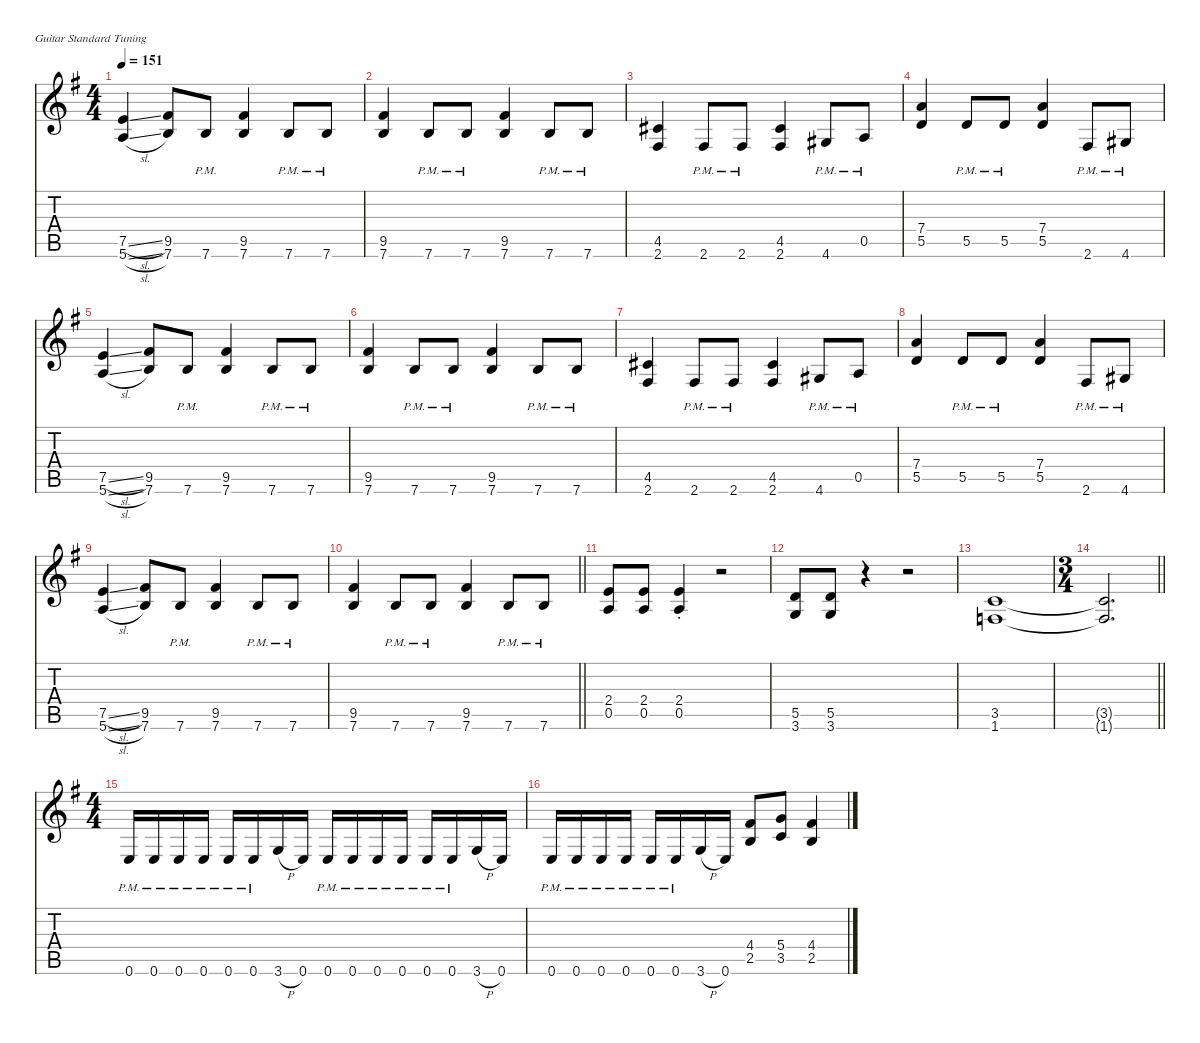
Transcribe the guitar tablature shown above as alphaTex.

\defaultSystemsLayout 4
\hideDynamics
\bracketExtendMode nobrackets
\singleTrackTrackNamePolicy hidden
\multiTrackTrackNamePolicy hidden
\otherSystemsTrackNameOrientation horizontal
\track ("[Overdub2]" "dist.guit.") {defaultSystemsLayout 16 instrument distortionguitar}
\staff {score tabs}
\tuning (E4 B3 G3 D3 A2 E2)
\ts (4 4)
\tempo 151
\clef g2
\ks eminor
(7.5{sl acc forcenatural} 5.6{sl acc forcenatural}).4{dy f beam Up} (9.5{acc #} 7.6{acc forcenatural}).8{beam Up} 7.6{pm acc forcenatural}.8{beam Up} (9.5{acc #} 7.6{acc forcenatural}).4{beam Up} 7.6{pm acc forcenatural}.8{beam Up} 7.6{pm acc forcenatural}.8{beam Up} |
(9.5{acc #} 7.6{acc forcenatural}).4{beam Up} 7.6{pm acc forcenatural}.8{beam Up} 7.6{pm acc forcenatural}.8{beam Up} (9.5{acc #} 7.6{acc forcenatural}).4{beam Up} 7.6{pm acc forcenatural}.8{beam Up} 7.6{pm acc forcenatural}.8{beam Up} |
(4.5{acc #} 2.6{acc #}).4{beam Up} 2.6{pm acc #}.8{beam Up} 2.6{pm acc #}.8{beam Up} (4.5{acc #} 2.6{acc #}).4{beam Up} 4.6{pm acc #}.8{beam Up} 0.5{pm acc forcenatural}.8{beam Up} |
(7.4{acc forcenatural} 5.5{acc forcenatural}).4{beam Up} 5.5{pm acc forcenatural}.8{beam Up} 5.5{pm acc forcenatural}.8{beam Up} (7.4{acc forcenatural} 5.5{acc forcenatural}).4{beam Up} 2.6{pm acc #}.8{beam Up} 4.6{pm acc #}.8{beam Up} |
(7.5{sl acc forcenatural} 5.6{sl acc forcenatural}).4{beam Up} (9.5{acc #} 7.6{acc forcenatural}).8{beam Up} 7.6{pm acc forcenatural}.8{beam Up} (9.5{acc #} 7.6{acc forcenatural}).4{beam Up} 7.6{pm acc forcenatural}.8{beam Up} 7.6{pm acc forcenatural}.8{beam Up} |
(9.5{acc #} 7.6{acc forcenatural}).4{beam Up} 7.6{pm acc forcenatural}.8{beam Up} 7.6{pm acc forcenatural}.8{beam Up} (9.5{acc #} 7.6{acc forcenatural}).4{beam Up} 7.6{pm acc forcenatural}.8{beam Up} 7.6{pm acc forcenatural}.8{beam Up} |
(4.5{acc #} 2.6{acc #}).4{beam Up} 2.6{pm acc #}.8{beam Up} 2.6{pm acc #}.8{beam Up} (4.5{acc #} 2.6{acc #}).4{beam Up} 4.6{pm acc #}.8{beam Up} 0.5{pm acc forcenatural}.8{beam Up} |
(7.4{acc forcenatural} 5.5{acc forcenatural}).4{beam Up} 5.5{pm acc forcenatural}.8{beam Up} 5.5{pm acc forcenatural}.8{beam Up} (7.4{acc forcenatural} 5.5{acc forcenatural}).4{beam Up} 2.6{pm acc #}.8{beam Up} 4.6{pm acc #}.8{beam Up} |
(7.5{sl acc forcenatural} 5.6{sl acc forcenatural}).4{beam Up} (9.5{acc #} 7.6{acc forcenatural}).8{beam Up} 7.6{pm acc forcenatural}.8{beam Up} (9.5{acc #} 7.6{acc forcenatural}).4{beam Up} 7.6{pm acc forcenatural}.8{beam Up} 7.6{pm acc forcenatural}.8{beam Up} |
\barLineRight lightlight
(9.5{acc #} 7.6{acc forcenatural}).4{beam Up} 7.6{pm acc forcenatural}.8{beam Up} 7.6{pm acc forcenatural}.8{beam Up} (9.5{acc #} 7.6{acc forcenatural}).4{beam Up} 7.6{pm acc forcenatural}.8{beam Up} 7.6{pm acc forcenatural}.8{beam Up} |
(2.4{acc forcenatural} 0.5{acc forcenatural}).8{beam Up} (2.4{acc forcenatural} 0.5{acc forcenatural}).8{beam Up} (2.4{st acc forcenatural} 0.5{st acc forcenatural}).4{beam Up} r.2{beam Up} |
(5.5{acc forcenatural} 3.6{acc forcenatural}).8{beam Up} (5.5{acc forcenatural} 3.6{acc forcenatural}).8{beam Up} r.4{beam Up} r.2{beam Up} |
(3.5{acc forcenatural} 1.6{acc forcenatural}).1{beam Up} |
\ts (3 4)
\beaming (8 2 2 2)
\barLineRight lightlight
(3.5{t acc forcenatural} 1.6{t acc forcenatural}).2{d beam Up} |
\ts (4 4)
\beaming (8 2 2 2 2)
0.6{pm acc forcenatural}.16{beam Up} 0.6{pm acc forcenatural}.16{beam Up} 0.6{pm acc forcenatural}.16{beam Up} 0.6{pm acc forcenatural}.16{beam Up} 0.6{pm acc forcenatural}.16{beam Up} 0.6{pm acc forcenatural}.16{beam Up} 3.6{h acc forcenatural}.16{beam Up} 0.6{acc forcenatural}.16{beam Up} 0.6{pm acc forcenatural}.16{beam Up} 0.6{pm acc forcenatural}.16{beam Up} 0.6{pm acc forcenatural}.16{beam Up} 0.6{pm acc forcenatural}.16{beam Up} 0.6{pm acc forcenatural}.16{beam Up} 0.6{pm acc forcenatural}.16{beam Up} 3.6{h acc forcenatural}.16{beam Up} 0.6{acc forcenatural}.16{beam Up} |
0.6{pm acc forcenatural}.16{beam Up} 0.6{pm acc forcenatural}.16{beam Up} 0.6{pm acc forcenatural}.16{beam Up} 0.6{pm acc forcenatural}.16{beam Up} 0.6{pm acc forcenatural}.16{beam Up} 0.6{pm acc forcenatural}.16{beam Up} 3.6{h acc forcenatural}.16{beam Up} 0.6{acc forcenatural}.16{beam Up} (4.4{acc #} 2.5{acc forcenatural}).8{beam Up} (5.4{acc forcenatural} 3.5{acc forcenatural}).8{beam Up} (4.4{acc #} 2.5{acc forcenatural}).4{beam Up}
